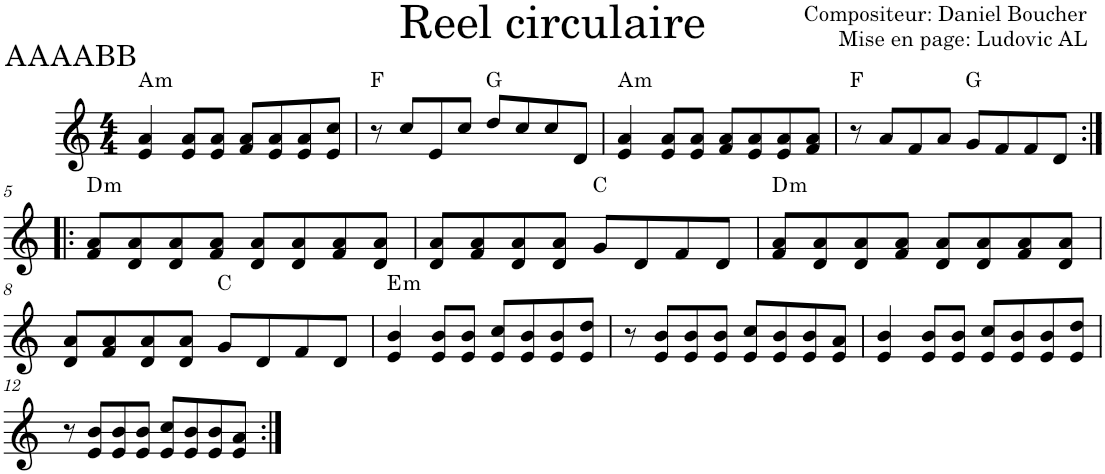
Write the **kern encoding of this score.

**kern	**harte
*part1	*part1
*staff1	*
*I"Violon	*
*I'Vln.	*
*clefG2	*
*k[]	*
*M4/4	*
=1	=1
!	!LO:H:kt=m
4e/ 4a/	A:min
8e/ 8a/L	.
8e/ 8a/J	.
8f/ 8a/L	.
8e/ 8a/	.
8e/ 8a/	.
8e/ 8cc/J	.
=2	=2
8r	F:maj
8cc/L	.
8e/	.
8cc/J	.
8dd/L	G:maj
8cc/	.
8cc/	.
8d/J	.
=3	=3
!	!LO:H:kt=m
4e/ 4a/	A:min
8e/ 8a/L	.
8e/ 8a/J	.
8f/ 8a/L	.
8e/ 8a/	.
8e/ 8a/	.
8f/ 8a/J	.
=4	=4
8r	F:maj
8a/L	.
8f/	.
8a/J	.
8g/L	G:maj
8f/	.
8f/	.
8d/J	.
!!LO:LB:g=z
=5:|!|:	=5:|!|:
!	!LO:H:kt=m
8f/ 8a/L	D:min
8d/ 8a/	.
8d/ 8a/	.
8f/ 8a/J	.
8d/ 8a/L	.
8d/ 8a/	.
8f/ 8a/	.
8d/ 8a/J	.
=6	=6
8d/ 8a/L	.
8f/ 8a/	.
8d/ 8a/	.
8d/ 8a/J	.
8g/L	C:maj
8d/	.
8f/	.
8d/J	.
=7	=7
!	!LO:H:kt=m
8f/ 8a/L	D:min
8d/ 8a/	.
8d/ 8a/	.
8f/ 8a/J	.
8d/ 8a/L	.
8d/ 8a/	.
8f/ 8a/	.
8d/ 8a/J	.
!!LO:LB:g=z
=8	=8
8d/ 8a/L	.
8f/ 8a/	.
8d/ 8a/	.
8d/ 8a/J	.
8g/L	C:maj
8d/	.
8f/	.
8d/J	.
=9	=9
!	!LO:H:kt=m
4e/ 4b/	E:min
8e/ 8b/L	.
8e/ 8b/J	.
8e/ 8cc/L	.
8e/ 8b/	.
8e/ 8b/	.
8e/ 8dd/J	.
=10	=10
8r	.
8e/ 8b/L	.
8e/ 8b/	.
8e/ 8b/J	.
8e/ 8cc/L	.
8e/ 8b/	.
8e/ 8b/	.
8e/ 8a/J	.
=11	=11
4e/ 4b/	.
8e/ 8b/L	.
8e/ 8b/J	.
8e/ 8cc/L	.
8e/ 8b/	.
8e/ 8b/	.
8e/ 8dd/J	.
!!LO:LB:g=z
=12	=12
8r	.
8e/ 8b/L	.
8e/ 8b/	.
8e/ 8b/J	.
8e/ 8cc/L	.
8e/ 8b/	.
8e/ 8b/	.
8e/ 8a/J	.
=:|!	=:|!
*-	*-
